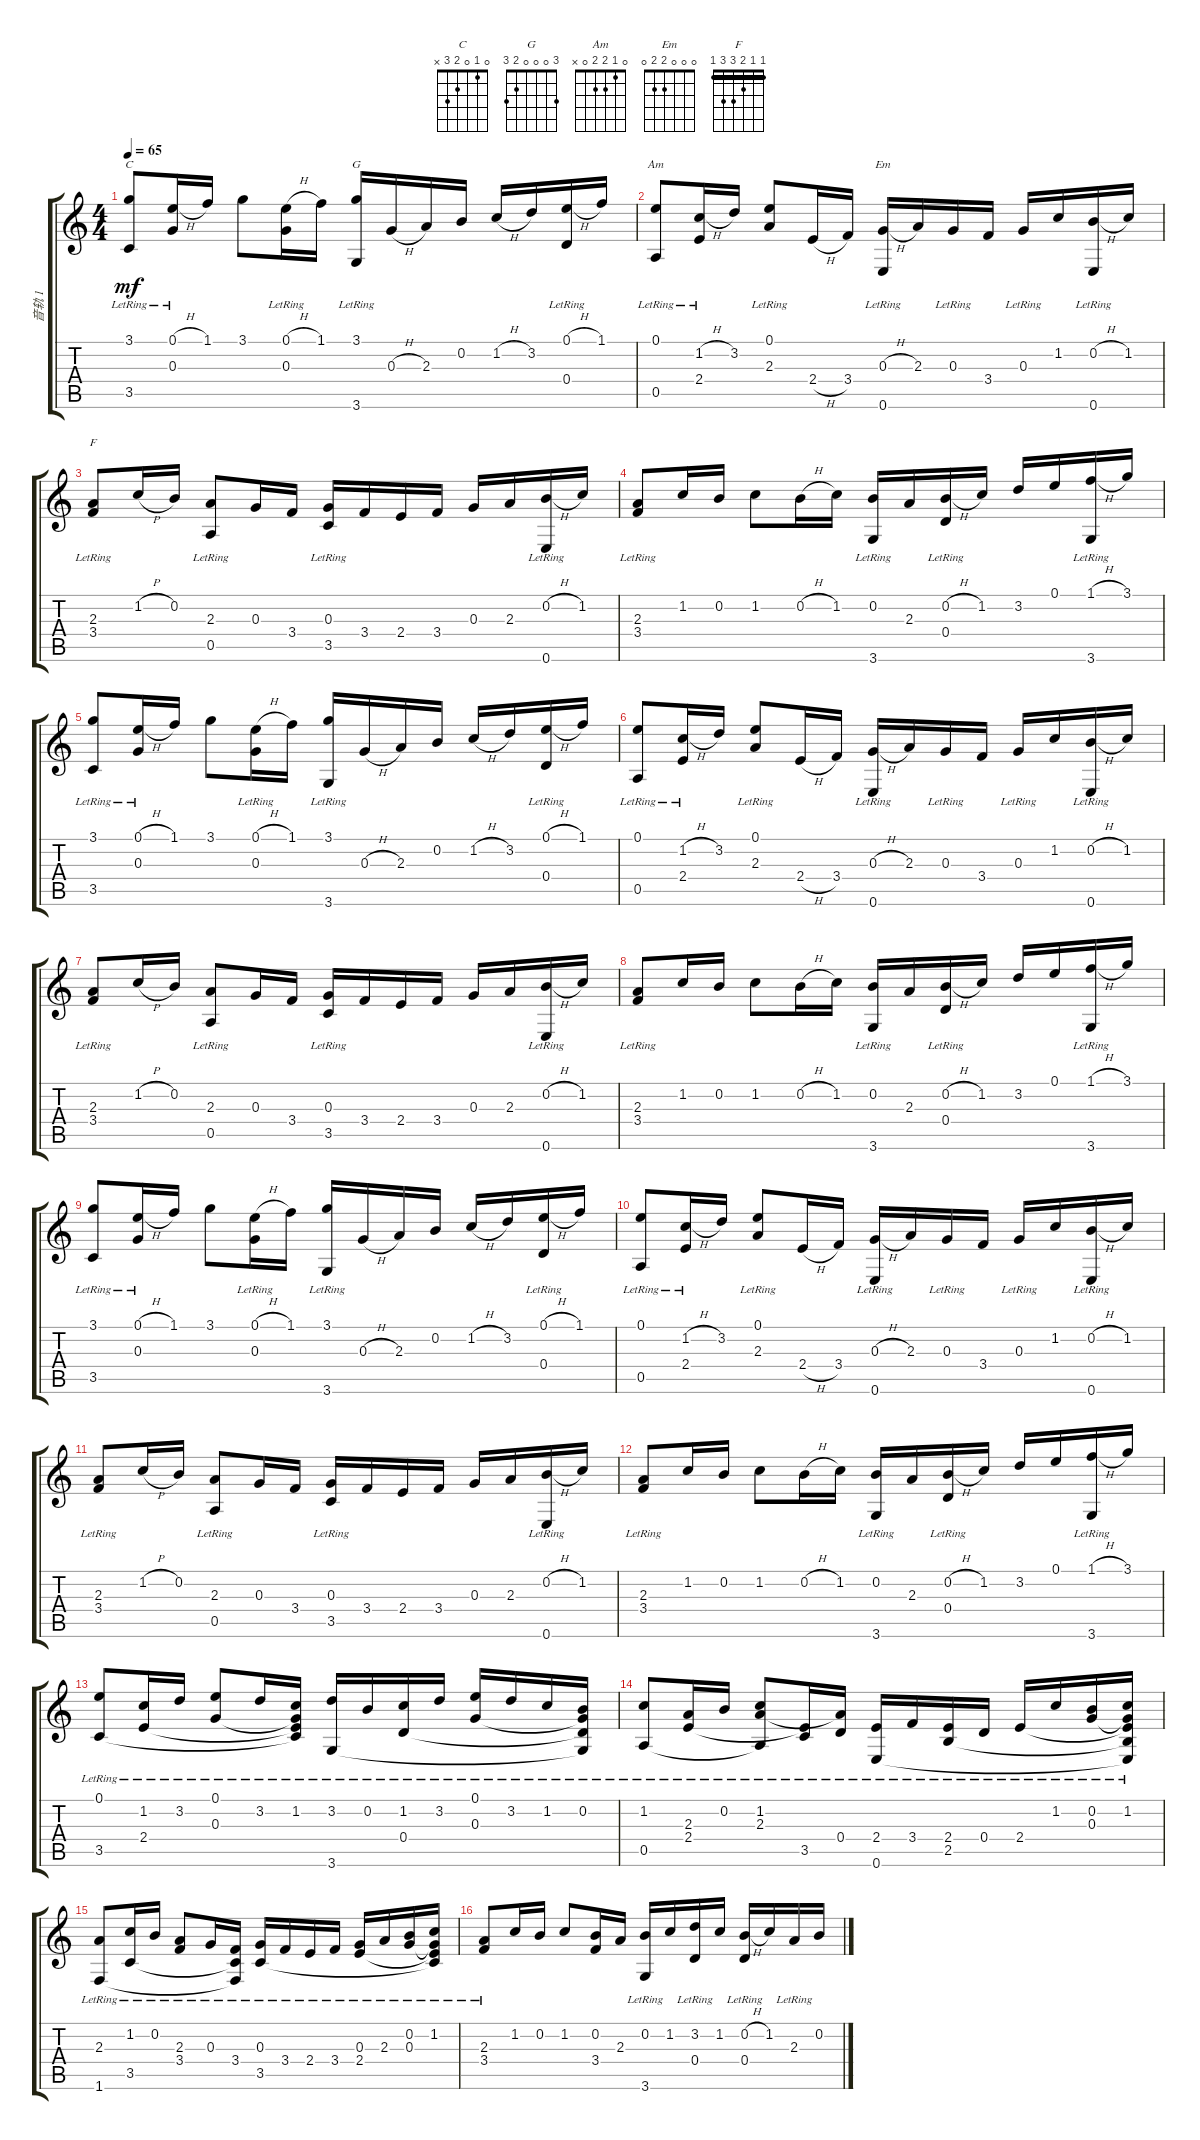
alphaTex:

\track ("音轨 1" "音轨 1") {instrument acousticguitarnylon}
\staff {score tabs}
\tuning (E4 B3 G3 D3 A2 E2) {hide}
\chord ("C" 0 1 0 2 3 x)
\chord ("G" 3 0 0 0 2 3)
\chord ("Am" 0 1 2 2 0 x)
\chord ("Em" 0 0 0 2 2 0)
\chord ("F" 1 1 2 3 3 1) {barre 1}
\ts (4 4)
\tempo 65
\clef g2
\ks c
(3.1 3.5{lr}).8{ch "C" dy mf} (0.1{h} 0.3{lr}).16 1.1.16 3.1.8 (0.1{h} 0.3{lr}).16 1.1.16 (3.1{lr} 3.6{lr}).16{ch "G"} 0.3{h}.16 2.3.16 0.2.16 1.2{h}.16 3.2.16 (0.1{h} 0.4{lr}).16 1.1.16 |
(0.1{lr} 0.5{lr}).8{ch "Am"} (1.2{h} 2.4{lr}).16 3.2.16 (0.1{lr} 2.3{lr}).8 2.4{h}.16 3.4.16 (0.3{h} 0.6{lr}).16{ch "Em"} 2.3.16 0.3{lr}.16 3.4.16 0.3{lr}.16 1.2.16 (0.2{h} 0.6{lr}).16 1.2.16 |
(2.3{lr} 3.4{lr}).8{ch "F"} 1.2{h}.16 0.2.16 (2.3 0.5{lr}).8 0.3.16 3.4.16 (0.3{lr} 3.5{lr}).16 3.4.16 2.4.16 3.4.16 0.3.16 2.3.16 (0.2{h} 0.6{lr}).16 1.2.16 |
(2.3{lr} 3.4{lr}).8 1.2.16 0.2.16 1.2.8 0.2{h}.16 1.2.16 (0.2 3.6{lr}).16 2.3.16 (0.2{h} 0.4{lr}).16 1.2.16 3.2.16 0.1.16 (1.1{h} 3.6{lr}).16 3.1.16 |
(3.1 3.5{lr}).8 (0.1{h} 0.3{lr}).16 1.1.16 3.1.8 (0.1{h} 0.3{lr}).16 1.1.16 (3.1{lr} 3.6{lr}).16 0.3{h}.16 2.3.16 0.2.16 1.2{h}.16 3.2.16 (0.1{h} 0.4{lr}).16 1.1.16 |
(0.1{lr} 0.5{lr}).8 (1.2{h} 2.4{lr}).16 3.2.16 (0.1{lr} 2.3{lr}).8 2.4{h}.16 3.4.16 (0.3{h} 0.6{lr}).16 2.3.16 0.3{lr}.16 3.4.16 0.3{lr}.16 1.2.16 (0.2{h} 0.6{lr}).16 1.2.16 |
(2.3{lr} 3.4{lr}).8 1.2{h}.16 0.2.16 (2.3 0.5{lr}).8 0.3.16 3.4.16 (0.3{lr} 3.5{lr}).16 3.4.16 2.4.16 3.4.16 0.3.16 2.3.16 (0.2{h} 0.6{lr}).16 1.2.16 |
(2.3{lr} 3.4{lr}).8 1.2.16 0.2.16 1.2.8 0.2{h}.16 1.2.16 (0.2 3.6{lr}).16 2.3.16 (0.2{h} 0.4{lr}).16 1.2.16 3.2.16 0.1.16 (1.1{h} 3.6{lr}).16 3.1.16 |
(3.1 3.5{lr}).8 (0.1{h} 0.3{lr}).16 1.1.16 3.1.8 (0.1{h} 0.3{lr}).16 1.1.16 (3.1{lr} 3.6{lr}).16 0.3{h}.16 2.3.16 0.2.16 1.2{h}.16 3.2.16 (0.1{h} 0.4{lr}).16 1.1.16 |
(0.1{lr} 0.5{lr}).8 (1.2{h} 2.4{lr}).16 3.2.16 (0.1{lr} 2.3{lr}).8 2.4{h}.16 3.4.16 (0.3{h} 0.6{lr}).16 2.3.16 0.3{lr}.16 3.4.16 0.3{lr}.16 1.2.16 (0.2{h} 0.6{lr}).16 1.2.16 |
(2.3{lr} 3.4{lr}).8 1.2{h}.16 0.2.16 (2.3 0.5{lr}).8 0.3.16 3.4.16 (0.3{lr} 3.5{lr}).16 3.4.16 2.4.16 3.4.16 0.3.16 2.3.16 (0.2{h} 0.6{lr}).16 1.2.16 |
(2.3{lr} 3.4{lr}).8 1.2.16 0.2.16 1.2.8 0.2{h}.16 1.2.16 (0.2 3.6{lr}).16 2.3.16 (0.2{h} 0.4{lr}).16 1.2.16 3.2.16 0.1.16 (1.1{h} 3.6{lr}).16 3.1.16 |
(0.1{lr} 3.5{lr}).8 (1.2{lr} 2.4{lr}).16 3.2{lr}.16 (0.1{lr} 0.3{lr}).8 3.2{lr}.16 (1.2{lr} 0.3{t} 2.4{t} 3.5{t}).16 (3.2{lr} 3.6{lr}).16 0.2{lr}.16 (1.2{lr} 0.4{lr}).16 3.2{lr}.16 (0.1{lr} 0.3{lr}).16 3.2{lr}.16 1.2{lr}.16 (0.2{lr} 0.3{t} 0.4{t} 3.6{t}).16 |
(1.2{lr} 0.5{lr}).8 (2.3{lr} 2.4{lr}).16 0.2{lr}.16 (1.2{lr} 2.3{lr} 0.5{t}).8 (2.4{t} 3.5{lr}).16 (2.3{t} 0.4{lr}).16 (2.4{lr} 0.6{lr}).16 3.4{lr}.16 (2.4{lr} 2.5{lr}).16 0.4{lr}.16 2.4{lr}.16 1.2{lr}.16 (0.2{lr} 0.3{lr}).16 (1.2{lr} 0.3{t} 2.4{t} 2.5{t} 0.6{t}).16 |
(2.3{lr} 1.6{lr}).8 (1.2{lr} 3.5{lr}).16 0.2{lr}.16 (2.3{lr} 3.4{lr}).8 0.3{lr}.16 (3.4{lr} 3.5{t} 1.6{t}).16 (0.3{lr} 3.5{lr}).16 3.4{lr}.16 2.4{lr}.16 3.4{lr}.16 (0.3{lr} 2.4{lr}).16 2.3{lr}.16 (0.2{lr} 0.3{lr}).16 (1.2{lr} 0.3{t} 2.4{t} 3.5{t}).16 |
(2.3{lr} 3.4{lr}).8 1.2.16 0.2.16 1.2.8 (0.2 3.4).16 2.3.16 (0.2 3.6{lr}).16 1.2.16 (3.2 0.4{lr}).16 1.2.16 (0.2{h lr} 0.4{lr}).16 1.2.16 2.3{lr}.16 0.2.16
